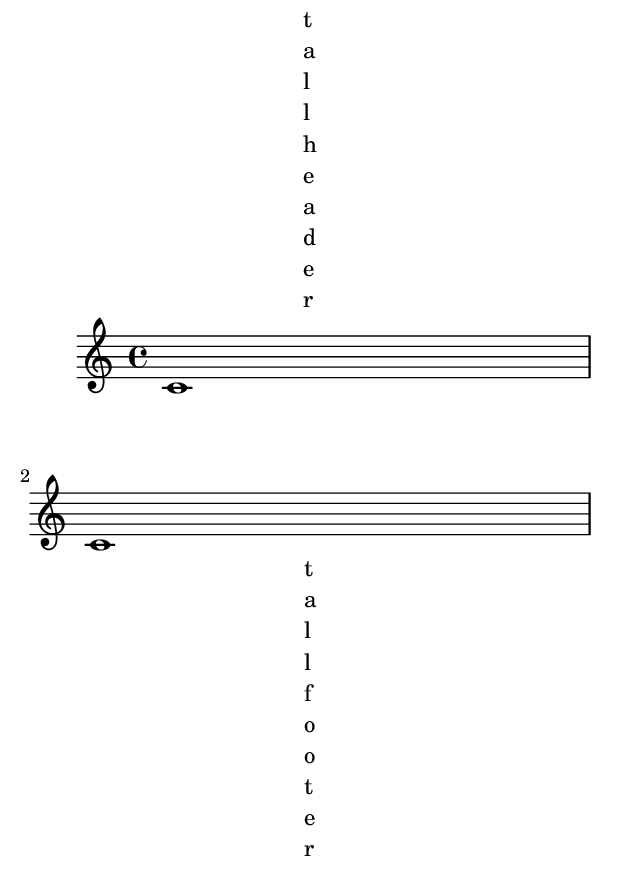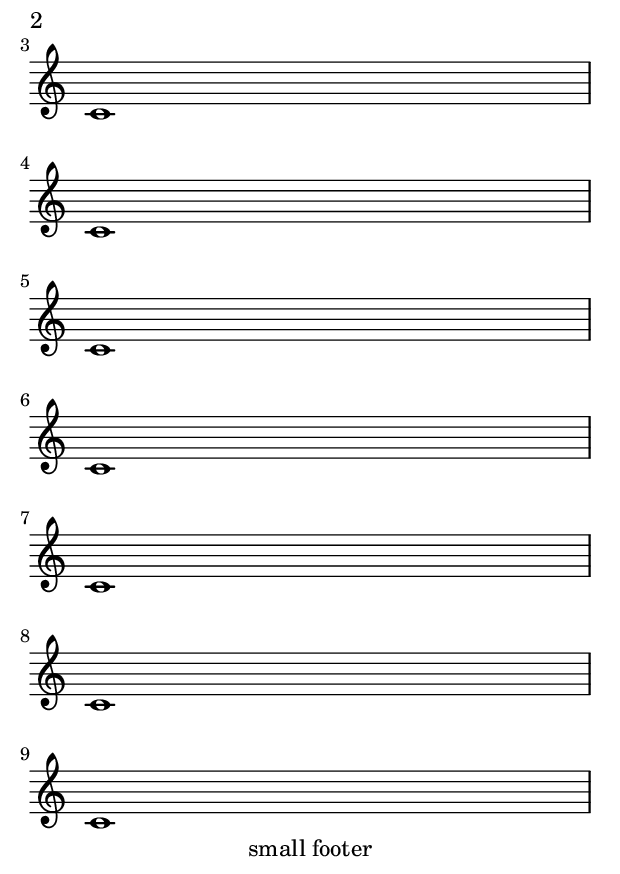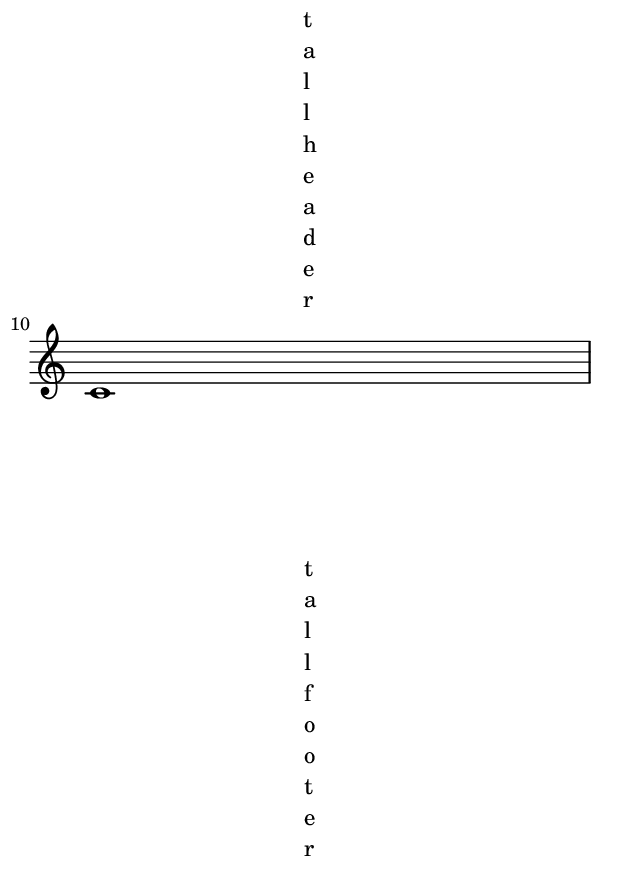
%% Generated by lilypond-book
%% Options: [exampleindent=10.16\mm,indent=0\mm,line-width=160\mm,paper-height=845.047\pt,paper-width=597.508\pt,papersize='(cons (* 597.508 pt) (* 845.047 pt))]
\include "lilypond-book-preamble.ly"


% ****************************************************************
% Start cut-&-pastable-section
% ****************************************************************

#(ly:set-option 'eps-box-padding 3.000000)



\paper {
  #(set-paper-size '(cons (* 597.508 pt) (* 845.047 pt)))
  indent = 0\mm
  line-width = 160\mm
  % offset the left padding, also add 1mm as lilypond creates cropped
  % images with a little space on the right
  line-width = #(- line-width (* mm  3.000000) (* mm 1))
}

\layout {
  
}




% ****************************************************************
% ly snippet:
% ****************************************************************
\sourcefilename "/lilypond-2.26.0/input/regression/page-spacing-tall-headfoot.ly"
\sourcefileline 0
\version "2.16.0"

#(set-default-paper-size "a6")

\book {
  \header {
    texidoc = "Both the page breaking and the page layout take account of
the heights of the header and footer."
  }
  \paper {
    oddHeaderMarkup = \markup { \fill-line { \column { t a l l h e a d e r } } } 
    oddFooterMarkup = \markup { \fill-line { \column { t a l l f o o t e r } } }
    evenFooterMarkup = \markup { \fill-line { "small footer" } }
  }

  \repeat unfold 10 { c'1 \break }
}





% ****************************************************************
% end ly snippet
% ****************************************************************
